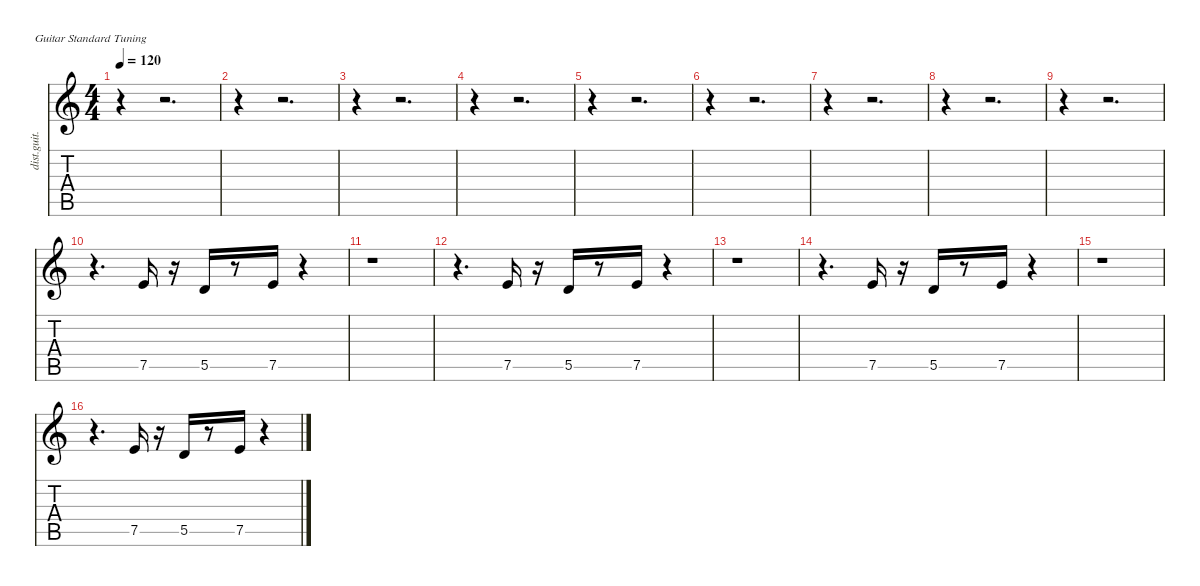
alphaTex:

\defaultSystemsLayout 4
\hideDynamics
\bracketExtendMode nobrackets
\otherSystemsTrackNameOrientation horizontal
\track ("Mini Riff" "dist.guit.") {instrument distortionguitar}
\staff {score tabs}
\tuning (E4 B3 G3 D3 A2 E2)
\ts (4 4)
\tempo 120
\clef g2
\ks c
r.4{dy f instrument distortionguitar beam Down} r.2{d beam Down} |
r.4{beam Down} r.2{d beam Down} |
r.4{beam Down} r.2{d beam Down} |
r.4{beam Down} r.2{d beam Down} |
r.4{beam Down} r.2{d beam Down} |
r.4{beam Down} r.2{d beam Down} |
r.4{beam Down} r.2{d beam Down} |
r.4{beam Down} r.2{d beam Down} |
r.4{beam Down} r.2{d beam Down} |
r.4{d beam Down} 7.5.16{beam Up} r.16{beam Up} 5.5.16{beam Up} r.8{beam Up} 7.5.16{beam Up} r.4{beam Up} |
r.1{beam Down} |
r.4{d beam Down} 7.5.16{beam Up} r.16{beam Up} 5.5.16{beam Up} r.8{beam Up} 7.5.16{beam Up} r.4{beam Up} |
r.1{beam Down} |
r.4{d beam Down} 7.5.16{beam Up} r.16{beam Up} 5.5.16{beam Up} r.8{beam Up} 7.5.16{beam Up} r.4{beam Up} |
r.1{beam Down} |
r.4{d beam Down} 7.5.16{beam Up} r.16{beam Up} 5.5.16{beam Up} r.8{beam Up} 7.5.16{beam Up} r.4{beam Up}
